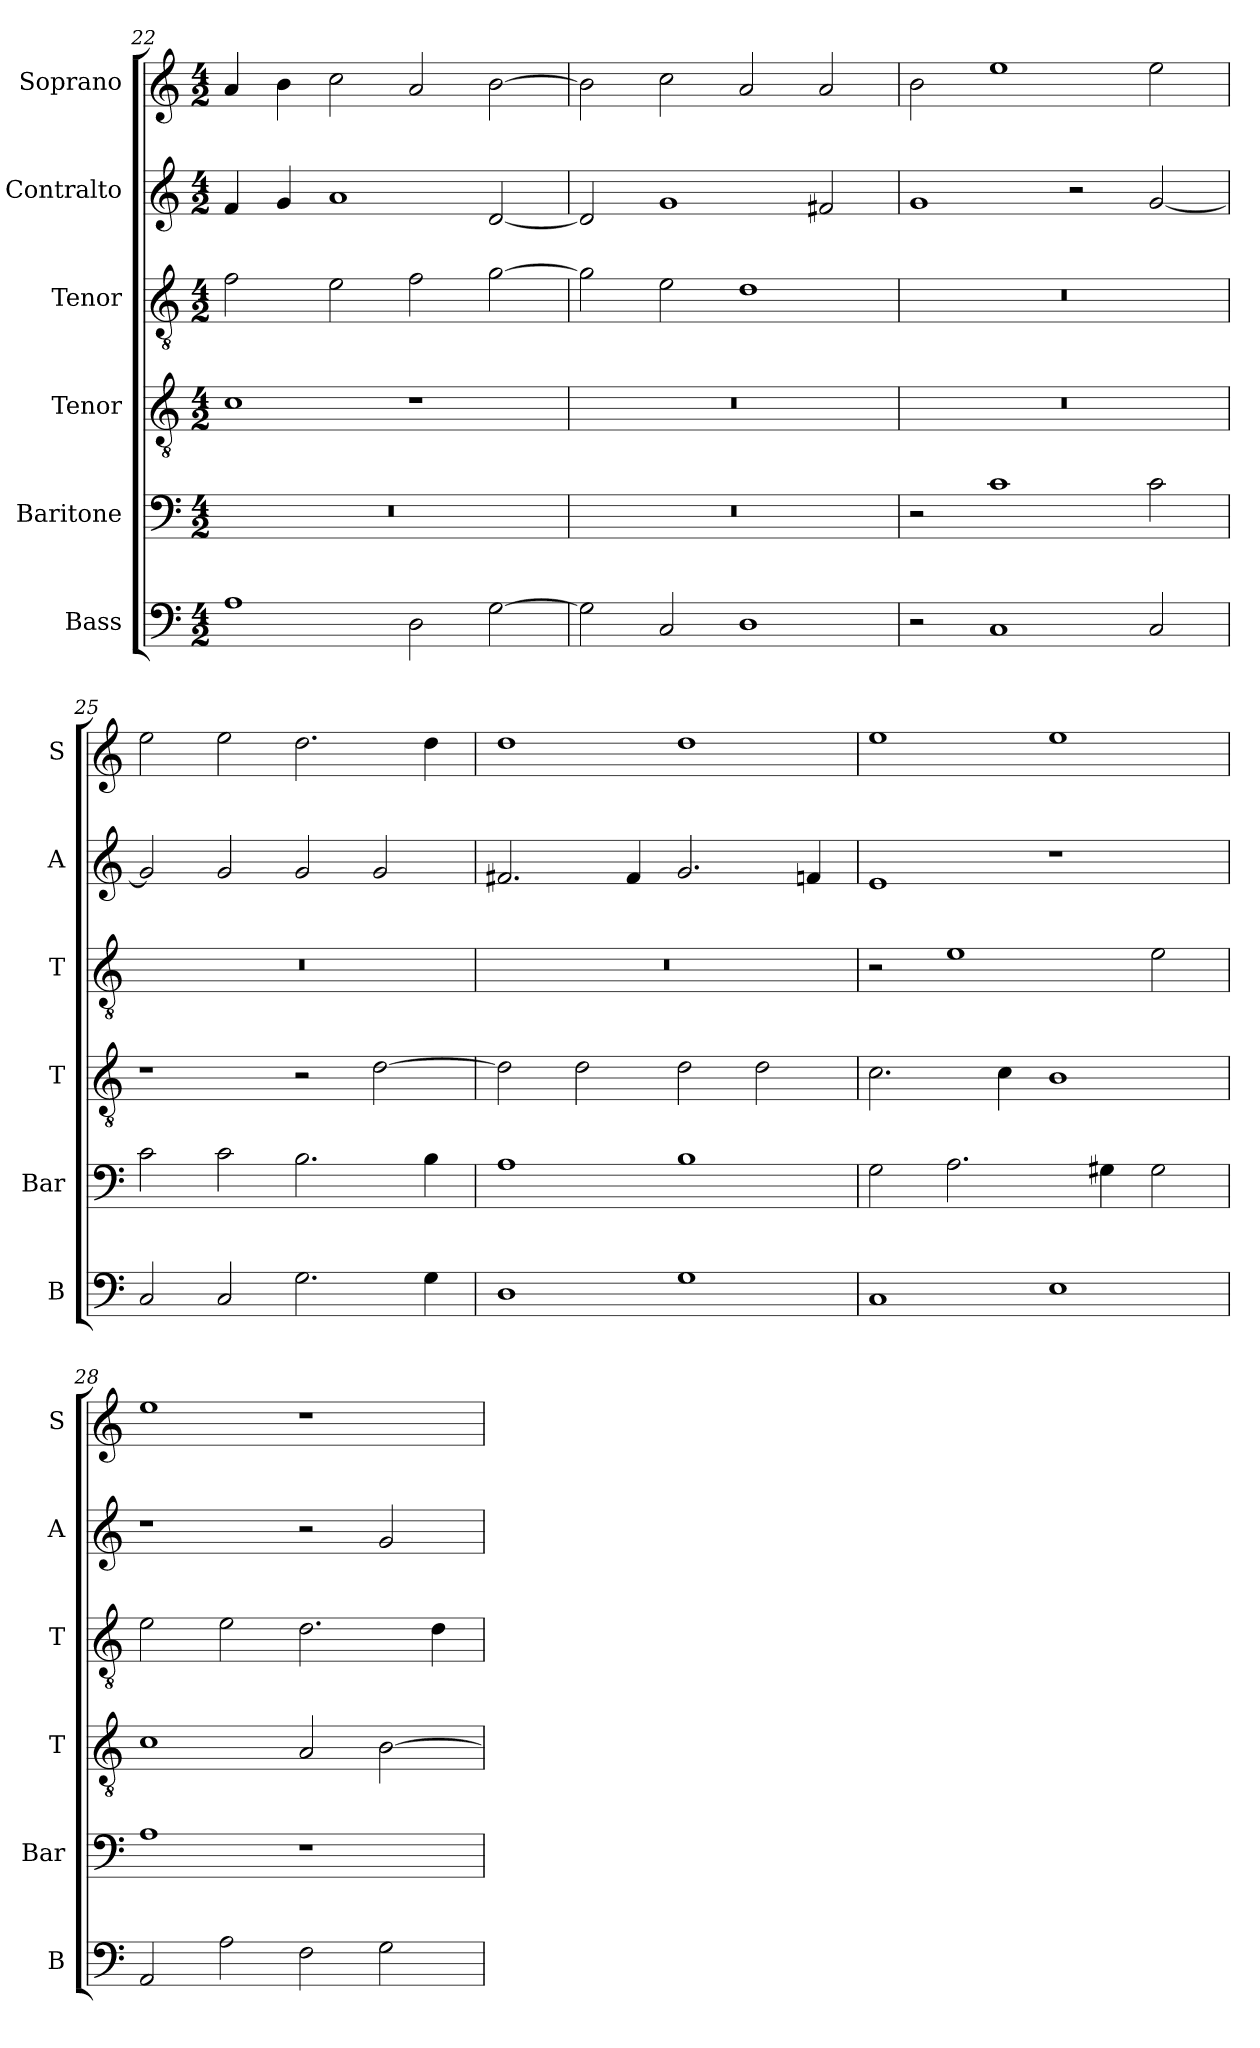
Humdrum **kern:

**kern	**kern	**kern	**kern	**kern	**kern
*part6	*part5	*part4	*part3	*part2	*part1
*staff6	*staff5	*staff4	*staff3	*staff2	*staff1
*I"Bass	*I"Baritone	*I"Tenor	*I"Tenor	*I"Contralto	*I"Soprano
*I'B	*I'Bar	*I'T	*I'T	*I'A	*I'S
*clefF4	*clefF4	*clefGv2	*clefGv2	*clefG2	*clefG2
*k[]	*k[]	*k[]	*k[]	*k[]	*k[]
*G:mix	*G:mix	*G:mix	*G:mix	*G:mix	*G:mix
*M4/2	*M4/2	*M4/2	*M4/2	*M4/2	*M4/2
=22	=22	=22	=22	=22	=22
1A	0r	1c	2f	4f	4a
.	.	.	.	4g	4b
.	.	.	2e	1a	2cc
2D	.	1r	2f	.	2a
[2G	.	.	[2g	[2d	[2b
=23	=23	=23	=23	=23	=23
2G]	0r	0r	2g]	2d]	2b]
2C	.	.	2e	1g	2cc
1D	.	.	1d	.	2a
.	.	.	.	2f#X	2a
=24	=24	=24	=24	=24	=24
2r	2r	0r	0r	1g	2b
1C	1c	.	.	.	1ee
.	.	.	.	2r	.
2C	2c	.	.	[2g	2ee
=25	=25	=25	=25	=25	=25
2C	2c	1r	0r	2g]	2ee
2C	2c	.	.	2g	2ee
2.G	2.B	2r	.	2g	2.dd
.	.	[2d	.	2g	.
4G	4B	.	.	.	4dd
=26	=26	=26	=26	=26	=26
1D	1A	2d]	0r	2.f#X	1dd
.	.	2d	.	.	.
.	.	.	.	4f#	.
1G	1B	2d	.	2.g	1dd
.	.	2d	.	.	.
.	.	.	.	4fn	.
=27	=27	=27	=27	=27	=27
1C	2G	2.c	2r	1e	1ee
.	2.A	.	1e	.	.
.	.	4c	.	.	.
1E	.	1B	.	1r	1ee
.	4G#X	.	.	.	.
.	2G#	.	2e	.	.
=28	=28	=28	=28	=28	=28
2AA	1A	1c	2e	1r	1ee
2A	.	.	2e	.	.
2F	1r	2A	2.d	2r	1r
2G	.	[2B	.	2g	.
.	.	.	4d	.	.
=	=	=	=	=	=
*-	*-	*-	*-	*-	*-
